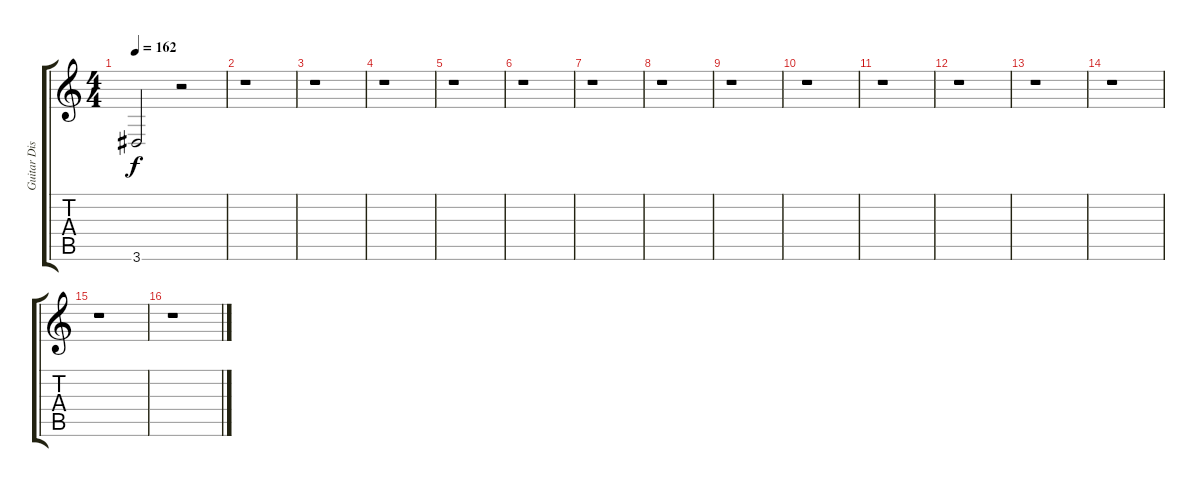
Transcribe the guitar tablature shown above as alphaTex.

\track ("Guitar Distortion" "Guitar Dis") {instrument distortionguitar}
\staff {score tabs}
\tuning (D4 A3 F3 C3 G2 C2) {hide}
\ts (4 4)
\tempo 162
\clef g2
\ks c
3.6.2{dy f volume 5} r.2 |
r.1 |
r.1 |
r.1 |
r.1 |
r.1 |
r.1 |
r.1 |
r.1 |
r.1 |
r.1 |
r.1 |
r.1 |
r.1 |
r.1 |
r.1
